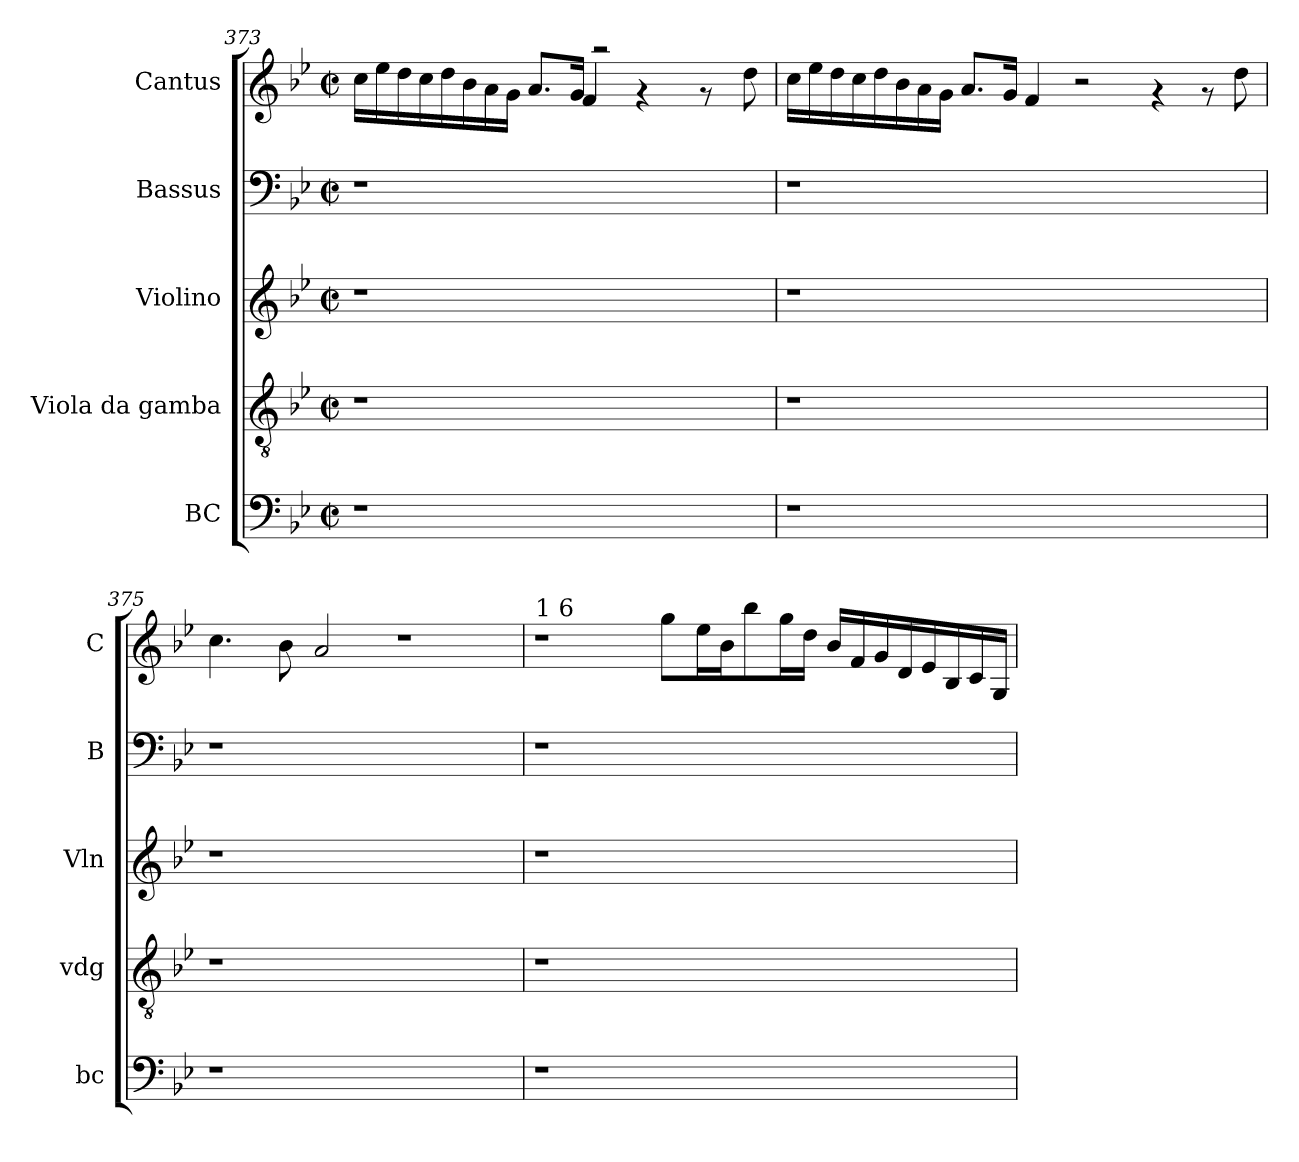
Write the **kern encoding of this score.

**kern	**kern	**kern	**kern	**kern
*part5	*part4	*part3	*part2	*part1
*staff5	*staff4	*staff3	*staff2	*staff1
*I"BC	*I"Viola da gamba	*I"Violino	*I"Bassus	*I"Cantus
*I'bc	*I'vdg	*I'Vln	*I'B	*I'C
*clefF4	*clefGv2	*clefG2	*clefF4	*clefG2
*k[b-e-]	*k[b-e-]	*k[b-e-]	*k[b-e-]	*k[b-e-]
*B-:	*B-:	*B-:	*B-:	*B-:
*M2/2	*M2/2	*M2/2	*M2/2	*M2/2
*met(c|)	*met(c|)	*met(c|)	*met(c|)	*met(c|)
=373	=373	=373	=373	=373
*	*	*	*	*^
1r	1r	1r	1r	16cc\LL	2ryy
.	.	.	.	16ee-\	.
.	.	.	.	16dd\	.
.	.	.	.	16cc\	.
.	.	.	.	16dd\	.
.	.	.	.	16b-\	.
.	.	.	.	16a\	.
.	.	.	.	16g\JJ	.
.	.	.	.	8.a/L	8.ryy
.	.	.	.	16g/Jk	4f/
.	.	.	.	2raa	.
.	.	.	.	.	4rf
4..ryy	4..ryy	4..ryy	4..ryy	.	.
.	.	.	.	.	8rf
.	.	.	.	8.ryy	.
.	.	.	.	.	8dd\
!!LO:LB:g=z
=374	=374	=374	=374	=374	=374
!	!	!	!	!LO:TX:a:t=1 4	!
*	*	*	*	*v	*v
1r	1r	1r	1r	16cc\LL
.	.	.	.	16ee-\
.	.	.	.	16dd\
.	.	.	.	16cc\
.	.	.	.	16dd\
.	.	.	.	16b-\
.	.	.	.	16a\
.	.	.	.	16g\JJ
.	.	.	.	8.a/L
.	.	.	.	16g/Jk
.	.	.	.	4f/
1ryy	1ryy	1ryy	1ryy	2r
.	.	.	.	4rf
.	.	.	.	8rf
.	.	.	.	8dd\
=375	=375	=375	=375	=375
1r	1r	1r	1r	4.cc\
.	.	.	.	8b-\
.	.	.	.	2a/
1ryy	1ryy	1ryy	1ryy	1r
!!LO:LB:g=z
=376	=376	=376	=376	=376
!	!	!	!	!LO:TX:a:t=1 6
1r	1r	1r	1r	1r
1ryy	1ryy	1ryy	1ryy	8gg\L
.	.	.	.	16ee-\L
.	.	.	.	16b-\J
.	.	.	.	8bb-\
.	.	.	.	16gg\L
.	.	.	.	16dd\JJ
.	.	.	.	16b-/LL
.	.	.	.	16f/
.	.	.	.	16g/
.	.	.	.	16d/
.	.	.	.	16e-/
.	.	.	.	16B-/
.	.	.	.	16c/
.	.	.	.	16G/JJ
=	=	=	=	=
*-	*-	*-	*-	*-
